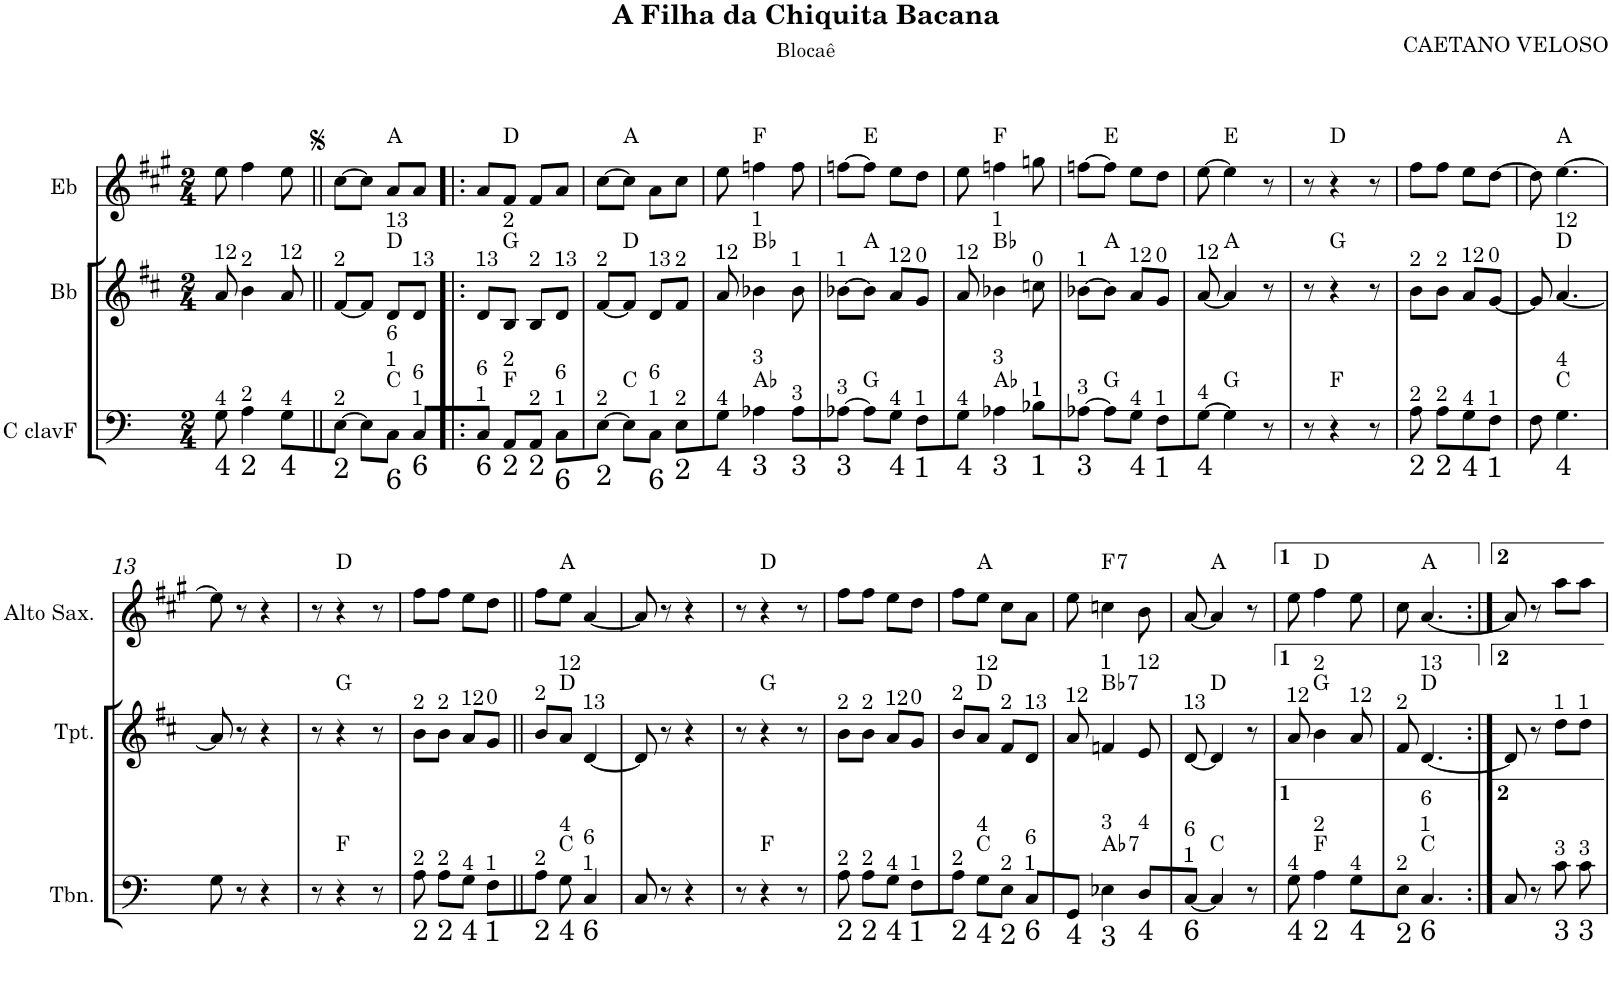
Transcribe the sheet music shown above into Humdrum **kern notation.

**kern	**harte	**kern	**harte	**kern	**harte
*part3	*part3	*part2	*part2	*part1	*part1
*staff3	*	*staff2	*	*staff1	*
*I"C clavF	*	*I"Bb	*	*I"Eb	*
*clefF4	*	*clefG2	*	*clefG2	*
*	*	*Trd1c2	*	*Trd5c9	*
*k[]	*	*k[f#c#]	*	*k[f#c#g#]	*
*	*	*D:	*	*A:	*
*M2/4	*	*M2/4	*	*M2/4	*
=1	=1	=1	=1	=1	=1
!	!	!LO:TX:a:t=12	!	!	!
!LO:TX:b:t=4	!	!	!	!	!
!LO:TX:a:t=4	!	!	!	!	!
8G\	.	8a/	.	8ee\	.
!	!	!LO:TX:a:t=2	!	!	!
!LO:TX:b:t=2	!	!	!	!	!
!LO:TX:a:t=2	!	!	!	!	!
4A\	.	4b\	.	4ff#\	.
!	!	!LO:TX:a:t=12	!	!	!
!LO:TX:b:t=4	!	!	!	!	!
!LO:TX:a:t=4	!	!	!	!	!
8G\L	.	8a/	.	8ee\	.
=2||	=2||	=2||	=2||	=2||	=2||
!	!	!LO:TX:a:t=2	!	!	!
!LO:TX:b:t=2	!	!	!	!	!
!LO:TX:a:t=2	!	!	!	!	!
[>8E\J	.	[<8f#/L	.	[>8cc#\L	.
8E\L]	.	8f#/J]	.	8cc#\J]	.
!	!	!LO:TX:a:t=13	!	!	!
!LO:TX:b:t=6	!	!	!	!	!
!LO:TX:a:t=6	!	!	!	!	!
!LO:TX:a:t=1	!	!	!	!	!
8C\J	C:maj	8d/L	D:maj	8a/L	A:maj
!	!	!LO:TX:a:t=13	!	!	!
!LO:TX:b:t=6	!	!	!	!	!
!LO:TX:a:t=6	!	!	!	!	!
!LO:TX:a:t=1	!	!	!	!	!
8C/L	.	8d/J	.	8a/J	.
=3!|:	=3!|:	=3!|:	=3!|:	=3!|:	=3!|:
!	!	!LO:TX:a:t=13	!	!	!
!LO:TX:b:t=6	!	!	!	!	!
!LO:TX:a:t=6	!	!	!	!	!
!LO:TX:a:t=1	!	!	!	!	!
8C/J	.	8d/L	.	8a/L	.
!	!	!LO:TX:a:t=2	!	!	!
!LO:TX:b:t=2	!	!	!	!	!
!LO:TX:a:t=2	!	!	!	!	!
8AA/L	F:maj	8B/J	G:maj	8f#/J	D:maj
!	!	!LO:TX:a:t=2	!	!	!
!LO:TX:b:t=2	!	!	!	!	!
!LO:TX:a:t=2	!	!	!	!	!
8AA/J	.	8B/L	.	8f#/L	.
!	!	!LO:TX:a:t=13	!	!	!
!LO:TX:b:t=6	!	!	!	!	!
!LO:TX:a:t=6	!	!	!	!	!
!LO:TX:a:t=1	!	!	!	!	!
8C\L	.	8d/J	.	8a/J	.
=4	=4	=4	=4	=4	=4
!	!	!LO:TX:a:t=2	!	!	!
!LO:TX:b:t=2	!	!	!	!	!
!LO:TX:a:t=2	!	!	!	!	!
[>8E\J	.	[<8f#/L	.	[>8cc#\L	.
8E\L]	C:maj	8f#/J]	D:maj	8cc#\J]	A:maj
!	!	!LO:TX:a:t=13	!	!	!
!LO:TX:b:t=6	!	!	!	!	!
!LO:TX:a:t=6	!	!	!	!	!
!LO:TX:a:t=1	!	!	!	!	!
8C\J	.	8d/L	.	8a\L	.
!	!	!LO:TX:a:t=2	!	!	!
!LO:TX:b:t=2	!	!	!	!	!
!LO:TX:a:t=2	!	!	!	!	!
8E\L	.	8f#/J	.	8cc#\J	.
=5	=5	=5	=5	=5	=5
!	!	!LO:TX:a:t=12	!	!	!
!LO:TX:b:t=4	!	!	!	!	!
!LO:TX:a:t=4	!	!	!	!	!
8G\J	.	8a/	.	8ee\	.
!	!	!LO:TX:a:t=1	!	!	!
!LO:TX:b:t=3	!	!	!	!	!
!LO:TX:a:t=3	!	!	!	!	!
4A-X\	Ab:maj	4b-X\	Bb:maj	4ffn\	F:maj
!	!	!LO:TX:a:t=1	!	!	!
!LO:TX:b:t=3	!	!	!	!	!
!LO:TX:a:t=3	!	!	!	!	!
8A-\L	.	8b-\	.	8ff\	.
=6	=6	=6	=6	=6	=6
!	!	!LO:TX:a:t=1	!	!	!
!LO:TX:b:t=3	!	!	!	!	!
!LO:TX:a:t=3	!	!	!	!	!
[>8A-X\J	.	[>8b-X\L	.	[>8ffn\L	.
8A-\L]	G:maj	8b-\J]	A:maj	8ff\J]	E:maj
!	!	!LO:TX:a:t=12	!	!	!
!LO:TX:b:t=4	!	!	!	!	!
!LO:TX:a:t=4	!	!	!	!	!
8G\J	.	8a/L	.	8ee\L	.
!	!	!LO:TX:a:t=0	!	!	!
!LO:TX:b:t=1	!	!	!	!	!
!LO:TX:a:t=1	!	!	!	!	!
8F\L	.	8g/J	.	8dd\J	.
=7	=7	=7	=7	=7	=7
!	!	!LO:TX:a:t=12	!	!	!
!LO:TX:b:t=4	!	!	!	!	!
!LO:TX:a:t=4	!	!	!	!	!
8G\J	.	8a/	.	8ee\	.
!	!	!LO:TX:a:t=1	!	!	!
!LO:TX:b:t=3	!	!	!	!	!
!LO:TX:a:t=3	!	!	!	!	!
4A-X\	Ab:maj	4b-X\	Bb:maj	4ffn\	F:maj
!	!	!LO:TX:a:t=0	!	!	!
!LO:TX:b:t=1	!	!	!	!	!
!LO:TX:a:t=1	!	!	!	!	!
8B-X\L	.	8ccn\	.	8ggn\	.
=8	=8	=8	=8	=8	=8
!	!	!LO:TX:a:t=1	!	!	!
!LO:TX:b:t=3	!	!	!	!	!
!LO:TX:a:t=3	!	!	!	!	!
[>8A-X\J	.	[>8b-X\L	.	[>8ffn\L	.
8A-\L]	G:maj	8b-\J]	A:maj	8ff\J]	E:maj
!	!	!LO:TX:a:t=12	!	!	!
!LO:TX:b:t=4	!	!	!	!	!
!LO:TX:a:t=4	!	!	!	!	!
8G\J	.	8a/L	.	8ee\L	.
!	!	!LO:TX:a:t=0	!	!	!
!LO:TX:b:t=1	!	!	!	!	!
!LO:TX:a:t=1	!	!	!	!	!
8F\L	.	8g/J	.	8dd\J	.
=9	=9	=9	=9	=9	=9
!	!	!LO:TX:a:t=12	!	!	!
!LO:TX:b:t=4	!	!	!	!	!
!LO:TX:a:t=4	!	!	!	!	!
[>8G\J	.	[<8a/	.	[>8ee\	.
4G\]	G:maj	4a/]	A:maj	4ee\]	E:maj
8r	.	8r	.	8r	.
=10	=10	=10	=10	=10	=10
8r	.	8r	.	8r	.
4r	F:maj	4r	G:maj	4r	D:maj
8r	.	8r	.	8r	.
=11	=11	=11	=11	=11	=11
!	!	!LO:TX:a:t=2	!	!	!
!LO:TX:b:t=2	!	!	!	!	!
!LO:TX:a:t=2	!	!	!	!	!
8A\	.	8b\L	.	8ff#\L	.
!	!	!LO:TX:a:t=2	!	!	!
!LO:TX:b:t=2	!	!	!	!	!
!LO:TX:a:t=2	!	!	!	!	!
8A\L	.	8b\J	.	8ff#\J	.
!	!	!LO:TX:a:t=12	!	!	!
!LO:TX:b:t=4	!	!	!	!	!
!LO:TX:a:t=4	!	!	!	!	!
8G\	.	8a/L	.	8ee\L	.
!	!	!LO:TX:a:t=0	!	!	!
!LO:TX:b:t=1	!	!	!	!	!
!LO:TX:a:t=1	!	!	!	!	!
8F\J	.	[<8g/J	.	[>8dd\J	.
=12	=12	=12	=12	=12	=12
8F\	.	8g/]	.	8dd\]	.
!	!	!LO:TX:a:t=12	!	!	!
!LO:TX:b:t=4	!	!	!	!	!
!LO:TX:a:t=4	!	!	!	!	!
4.G\	C:maj	[<4.a/	D:maj	[>4.ee\	A:maj
!!LO:LB:g=z
=13	=13	=13	=13	=13	=13
8G\	.	8a/]	.	8ee\]	.
8r	.	8r	.	8r	.
4r	.	4r	.	4r	.
=14	=14	=14	=14	=14	=14
8r	.	8r	.	8r	.
4r	F:maj	4r	G:maj	4r	D:maj
8r	.	8r	.	8r	.
=15	=15	=15	=15	=15	=15
!	!	!LO:TX:a:t=2	!	!	!
!LO:TX:b:t=2	!	!	!	!	!
!LO:TX:a:t=2	!	!	!	!	!
8A\	.	8b\L	.	8ff#\L	.
!	!	!LO:TX:a:t=2	!	!	!
!LO:TX:b:t=2	!	!	!	!	!
!LO:TX:a:t=2	!	!	!	!	!
8A\L	.	8b\J	.	8ff#\J	.
!	!	!LO:TX:a:t=12	!	!	!
!LO:TX:b:t=4	!	!	!	!	!
!LO:TX:a:t=4	!	!	!	!	!
8G\J	.	8a/L	.	8ee\L	.
!	!	!LO:TX:a:t=0	!	!	!
!LO:TX:b:t=1	!	!	!	!	!
!LO:TX:a:t=1	!	!	!	!	!
8F\L	.	8g/J	.	8dd\J	.
=16||	=16||	=16||	=16||	=16||	=16||
!	!	!LO:TX:a:t=2	!	!	!
!LO:TX:b:t=2	!	!	!	!	!
!LO:TX:a:t=2	!	!	!	!	!
8A\J	.	8b/L	.	8ff#\L	.
!	!	!LO:TX:a:t=12	!	!	!
!LO:TX:b:t=4	!	!	!	!	!
!LO:TX:a:t=4	!	!	!	!	!
8G\	C:maj	8a/J	D:maj	8ee\J	A:maj
!	!	!LO:TX:a:t=13	!	!	!
!LO:TX:b:t=6	!	!	!	!	!
!LO:TX:a:t=6	!	!	!	!	!
!LO:TX:a:t=1	!	!	!	!	!
4C/	.	[<4d/	.	[<4a/	.
=17	=17	=17	=17	=17	=17
8C/	.	8d/]	.	8a/]	.
8r	.	8r	.	8r	.
4r	.	4r	.	4r	.
=18	=18	=18	=18	=18	=18
8r	.	8r	.	8r	.
4r	F:maj	4r	G:maj	4r	D:maj
8r	.	8r	.	8r	.
=19	=19	=19	=19	=19	=19
!	!	!LO:TX:a:t=2	!	!	!
!LO:TX:b:t=2	!	!	!	!	!
!LO:TX:a:t=2	!	!	!	!	!
8A\	.	8b\L	.	8ff#\L	.
!	!	!LO:TX:a:t=2	!	!	!
!LO:TX:b:t=2	!	!	!	!	!
!LO:TX:a:t=2	!	!	!	!	!
8A\L	.	8b\J	.	8ff#\J	.
!	!	!LO:TX:a:t=12	!	!	!
!LO:TX:b:t=4	!	!	!	!	!
!LO:TX:a:t=4	!	!	!	!	!
8G\J	.	8a/L	.	8ee\L	.
!	!	!LO:TX:a:t=0	!	!	!
!LO:TX:b:t=1	!	!	!	!	!
!LO:TX:a:t=1	!	!	!	!	!
8F\L	.	8g/J	.	8dd\J	.
=20	=20	=20	=20	=20	=20
!	!	!LO:TX:a:t=2	!	!	!
!LO:TX:b:t=2	!	!	!	!	!
!LO:TX:a:t=2	!	!	!	!	!
8A\J	.	8b/L	.	8ff#\L	.
!	!	!LO:TX:a:t=12	!	!	!
!LO:TX:b:t=4	!	!	!	!	!
!LO:TX:a:t=4	!	!	!	!	!
8G\L	C:maj	8a/J	D:maj	8ee\J	A:maj
!	!	!LO:TX:a:t=2	!	!	!
!LO:TX:b:t=2	!	!	!	!	!
!LO:TX:a:t=2	!	!	!	!	!
8E\J	.	8f#/L	.	8cc#\L	.
!	!	!LO:TX:a:t=13	!	!	!
!LO:TX:b:t=6	!	!	!	!	!
!LO:TX:a:t=6	!	!	!	!	!
!LO:TX:a:t=1	!	!	!	!	!
8C/L	.	8d/J	.	8a\J	.
=21	=21	=21	=21	=21	=21
!	!	!LO:TX:a:t=12	!	!	!
!LO:TX:b:t=4	!	!	!	!	!
8GG/J	.	8a/	.	8ee\	.
!	!	!LO:TX:a:t=1	!	!	!
!LO:TX:b:t=3	!	!	!	!	!
!LO:TX:a:t=3	!LO:H:kt=7	!	!LO:H:kt=7	!	!LO:H:kt=7
4E-X\	Ab:7	4fn/	Bb:7	4ccn\	F:7
!	!	!LO:TX:a:t=12	!	!	!
!LO:TX:b:t=4	!	!	!	!	!
!LO:TX:a:t=4	!	!	!	!	!
8D/L	.	8e/	.	8b\	.
=22	=22	=22	=22	=22	=22
!	!	!LO:TX:a:t=13	!	!	!
!LO:TX:b:t=6	!	!	!	!	!
!LO:TX:a:t=6	!	!	!	!	!
!LO:TX:a:t=1	!	!	!	!	!
[<8C/J	.	[<8d/	.	[<8a/	.
4C/]	C:maj	4d/]	D:maj	4a/]	A:maj
8r	.	8r	.	8r	.
=23	=23	=23	=23	=23	=23
!	!	!LO:TX:a:t=12	!	!	!
!LO:TX:b:t=4	!	!	!	!	!
!LO:TX:a:t=4	!	!	!	!	!
8G\	.	8a/	.	8ee\	.
!	!	!LO:TX:a:t=2	!	!	!
!LO:TX:b:t=2	!	!	!	!	!
!LO:TX:a:t=2	!	!	!	!	!
4A\	F:maj	4b\	G:maj	4ff#\	D:maj
!	!	!LO:TX:a:t=12	!	!	!
!LO:TX:b:t=4	!	!	!	!	!
!LO:TX:a:t=4	!	!	!	!	!
8G\L	.	8a/	.	8ee\	.
=24	=24	=24	=24	=24	=24
!	!	!LO:TX:a:t=2	!	!	!
!LO:TX:b:t=2	!	!	!	!	!
!LO:TX:a:t=2	!	!	!	!	!
8E\J	.	8f#/	.	8cc#\	.
!	!	!LO:TX:a:t=13	!	!	!
!LO:TX:b:t=6	!	!	!	!	!
!LO:TX:a:t=6	!	!	!	!	!
!LO:TX:a:t=1	!	!	!	!	!
4.C/	C:maj	[<4.d/	D:maj	[<4.a/	A:maj
=25:|!	=25:|!	=25:|!	=25:|!	=25:|!	=25:|!
8C/	.	8d/]	.	8a/]	.
8r	.	8r	.	8r	.
!	!	!LO:TX:a:t=1	!	!	!
!LO:TX:b:t=3	!	!	!	!	!
!LO:TX:a:t=3	!	!	!	!	!
8c\	.	8dd\L	.	8aa\L	.
!	!	!LO:TX:a:t=1	!	!	!
!LO:TX:b:t=3	!	!	!	!	!
!LO:TX:a:t=3	!	!	!	!	!
8c\	.	8dd\J	.	8aa\J	.
=	=	=	=	=	=
*-	*-	*-	*-	*-	*-
